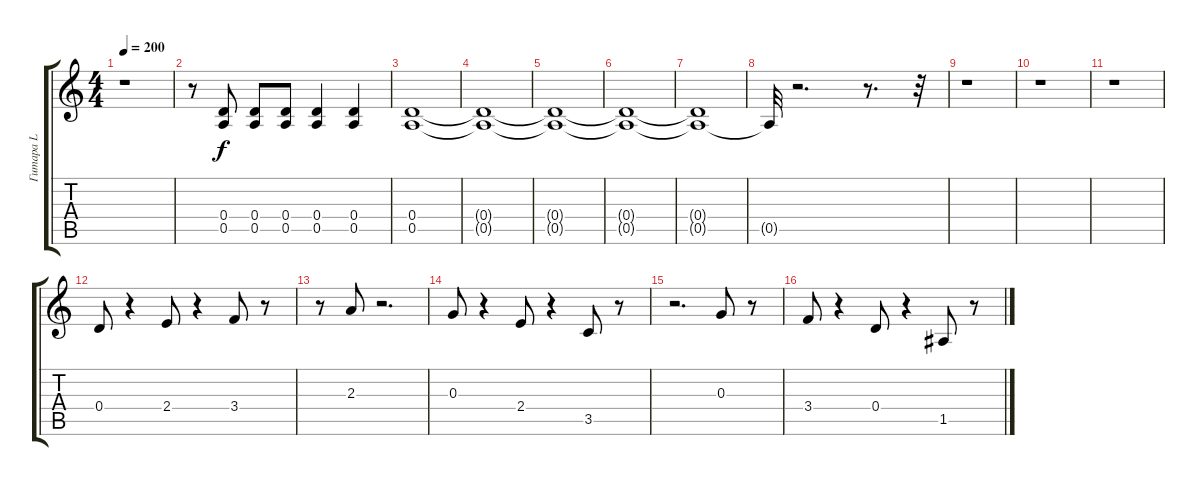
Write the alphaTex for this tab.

\track ("Гитара L" "Гитара L") {instrument distortionguitar}
\staff {score tabs}
\tuning (E4 B3 G3 D3 A2 E2) {hide}
\ts (4 4)
\tempo 200
\clef g2
\ks c
r.1{dy f instrument distortionguitar} |
r.8 (0.4 0.5).8{volume 11 balance 0} (0.4 0.5).8 (0.4 0.5).8 (0.4 0.5).4 (0.4 0.5).4 |
(0.4 0.5).1 |
(0.4{t} 0.5{t}).1 |
(0.4{t} 0.5{t}).1 |
(0.4{t} 0.5{t}).1 |
(0.4{t} 0.5{t}).1 |
0.5{t}.32 r.2{d} r.8{d} r.32 |
r.1 |
r.1 |
r.1 |
0.4.8{volume 8} r.4 2.4.8 r.4 3.4.8 r.8 |
r.8 2.3.8 r.2{d} |
0.3.8 r.4 2.4.8 r.4 3.5.8 r.8 |
r.2{d} 0.3.8 r.8 |
3.4.8 r.4 0.4.8 r.4 1.5.8 r.8
